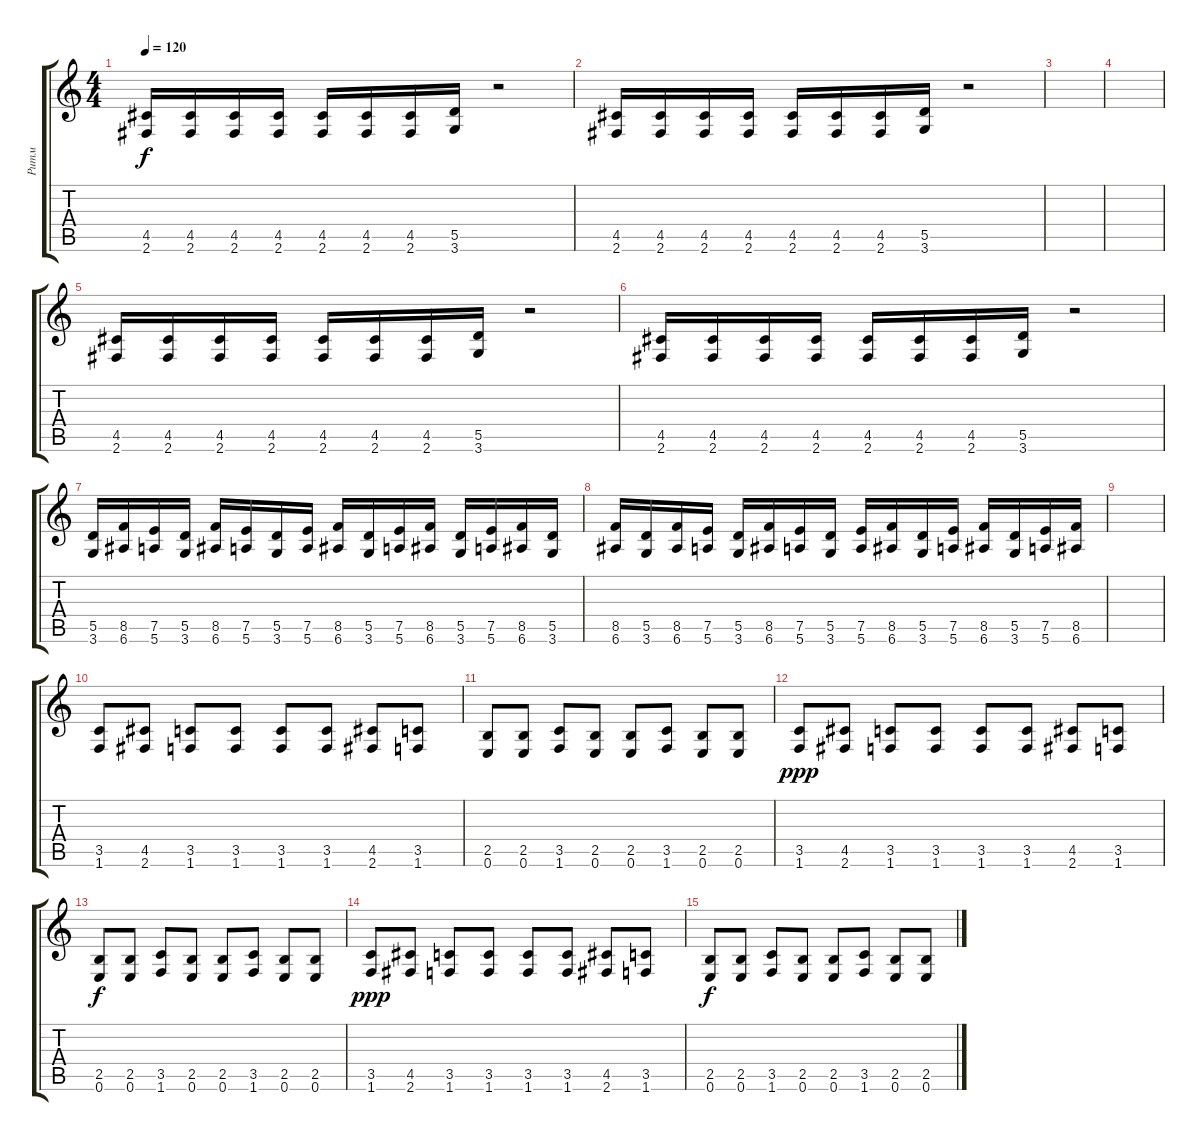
\track ("Ритм" "Ритм") {instrument distortionguitar}
\staff {score tabs}
\tuning (E4 B3 G3 D3 A2 E2) {hide}
\ts (4 4)
\tempo 120
\clef g2
\ks c
(4.5 2.6).16{dy f} (4.5 2.6).16 (4.5 2.6).16 (4.5 2.6).16 (4.5 2.6).16 (4.5 2.6).16 (4.5 2.6).16 (5.5 3.6).16 r.2 |
(4.5 2.6).16 (4.5 2.6).16 (4.5 2.6).16 (4.5 2.6).16 (4.5 2.6).16 (4.5 2.6).16 (4.5 2.6).16 (5.5 3.6).16 r.2 |
|
|
(4.5 2.6).16 (4.5 2.6).16 (4.5 2.6).16 (4.5 2.6).16 (4.5 2.6).16 (4.5 2.6).16 (4.5 2.6).16 (5.5 3.6).16 r.2 |
(4.5 2.6).16 (4.5 2.6).16 (4.5 2.6).16 (4.5 2.6).16 (4.5 2.6).16 (4.5 2.6).16 (4.5 2.6).16 (5.5 3.6).16 r.2 |
(5.5 3.6).16 (8.5 6.6).16 (7.5 5.6).16 (5.5 3.6).16 (8.5 6.6).16 (7.5 5.6).16 (5.5 3.6).16 (7.5 5.6).16 (8.5 6.6).16 (5.5 3.6).16 (7.5 5.6).16 (8.5 6.6).16 (5.5 3.6).16 (7.5 5.6).16 (8.5 6.6).16 (5.5 3.6).16 |
(8.5 6.6).16 (5.5 3.6).16 (8.5 6.6).16 (7.5 5.6).16 (5.5 3.6).16 (8.5 6.6).16 (7.5 5.6).16 (5.5 3.6).16 (7.5 5.6).16 (8.5 6.6).16 (5.5 3.6).16 (7.5 5.6).16 (8.5 6.6).16 (5.5 3.6).16 (7.5 5.6).16 (8.5 6.6).16 |
|
(3.5 1.6).8{balance 8} (4.5 2.6).8 (3.5 1.6).8 (3.5 1.6).8 (3.5 1.6).8 (3.5 1.6).8 (4.5 2.6).8 (3.5 1.6).8 |
(2.5 0.6).8 (2.5 0.6).8 (3.5 1.6).8 (2.5 0.6).8 (2.5 0.6).8 (3.5 1.6).8 (2.5 0.6).8 (2.5 0.6).8 |
(3.5 1.6).8{dy ppp} (4.5 2.6).8 (3.5 1.6).8 (3.5 1.6).8 (3.5 1.6).8 (3.5 1.6).8 (4.5 2.6).8 (3.5 1.6).8 |
(2.5 0.6).8{dy f} (2.5 0.6).8 (3.5 1.6).8 (2.5 0.6).8 (2.5 0.6).8 (3.5 1.6).8 (2.5 0.6).8 (2.5 0.6).8 |
(3.5 1.6).8{dy ppp} (4.5 2.6).8 (3.5 1.6).8 (3.5 1.6).8 (3.5 1.6).8 (3.5 1.6).8 (4.5 2.6).8 (3.5 1.6).8 |
(2.5 0.6).8{dy f} (2.5 0.6).8 (3.5 1.6).8 (2.5 0.6).8 (2.5 0.6).8 (3.5 1.6).8 (2.5 0.6).8 (2.5 0.6).8
